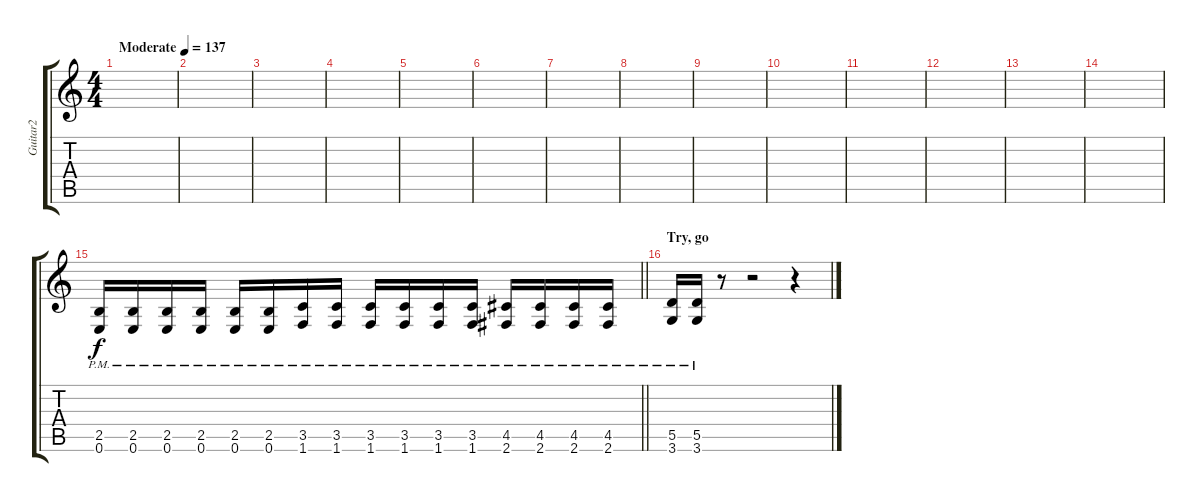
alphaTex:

\track ("Guitar2" "Guitar2") {instrument distortionguitar}
\staff {score tabs}
\tuning (E4 B3 G3 D3 A2 E2) {hide}
\ts (4 4)
\tempo (137 "Moderate")
\clef g2
\ks c
|
|
|
|
|
|
|
|
|
|
|
|
|
|
\barLineRight lightlight
(2.5{pm} 0.6{pm}).16 (2.5{pm} 0.6{pm}).16 (2.5{pm} 0.6{pm}).16 (2.5{pm} 0.6{pm}).16 (2.5{pm} 0.6{pm}).16 (2.5{pm} 0.6{pm}).16 (3.5{pm} 1.6{pm}).16 (3.5{pm} 1.6{pm}).16 (3.5{pm} 1.6{pm}).16 (3.5{pm} 1.6{pm}).16 (3.5{pm} 1.6{pm}).16 (3.5{pm} 1.6{pm}).16 (4.5{pm} 2.6{pm}).16 (4.5{pm} 2.6{pm}).16 (4.5{pm} 2.6{pm}).16 (4.5{pm} 2.6{pm}).16 |
\section ("" "Try, go")
(5.5{pm} 3.6).16 (5.5{pm} 3.6).16 r.8 r.2 r.4
